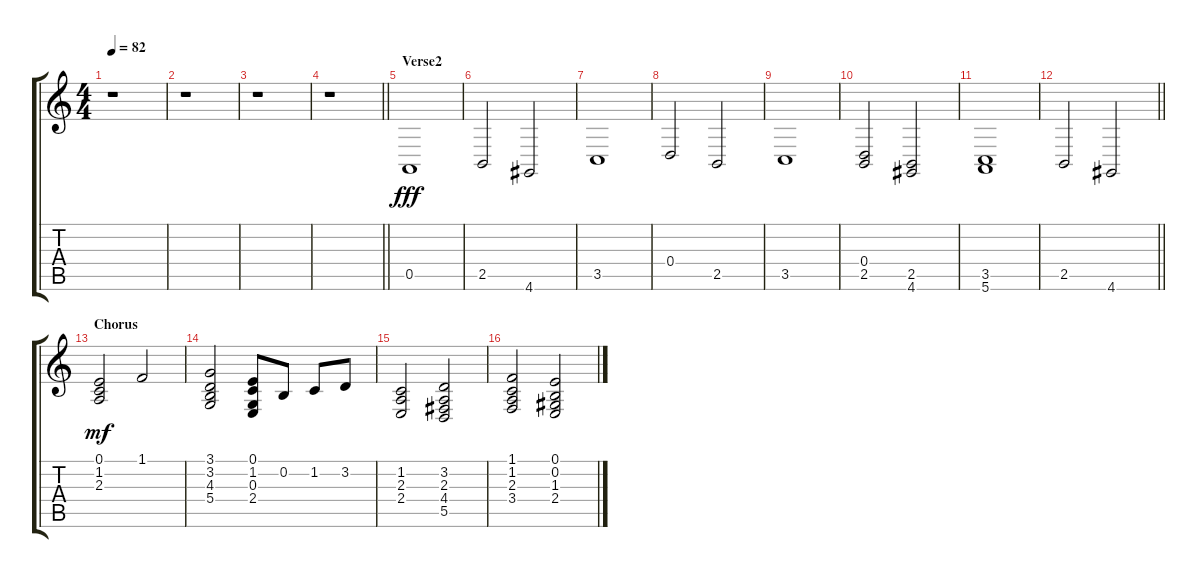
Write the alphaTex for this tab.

\track "" {instrument stringensemble1}
\staff {score tabs}
\tuning (E4 B3 G3 D3 A2 E2) {hide}
\ts (4 4)
\tempo 82
\clef g2
\ks c
r.1{dy fff} |
r.1 |
r.1 |
\barLineRight lightlight
r.1 |
\section ("" "Verse2")
0.5.1 |
2.5.2 4.6.2 |
3.5.1 |
0.4.2 2.5.2 |
3.5.1 |
(0.4 2.5).2 (2.5 4.6).2 |
(3.5 5.6).1 |
\barLineRight lightlight
2.5.2 4.6.2 |
\section ("" "Chorus")
(0.1 1.2 2.3).2{dy mf} 1.1.2 |
(3.1 3.2 4.3 5.4).2 (0.1 1.2 0.3 2.4).8 0.2.8 1.2.8 3.2.8 |
(1.2 2.3 2.4).2 (3.2 2.3 4.4 5.5).2 |
(1.1 1.2 2.3 3.4).2 (0.1 0.2 1.3 2.4).2
